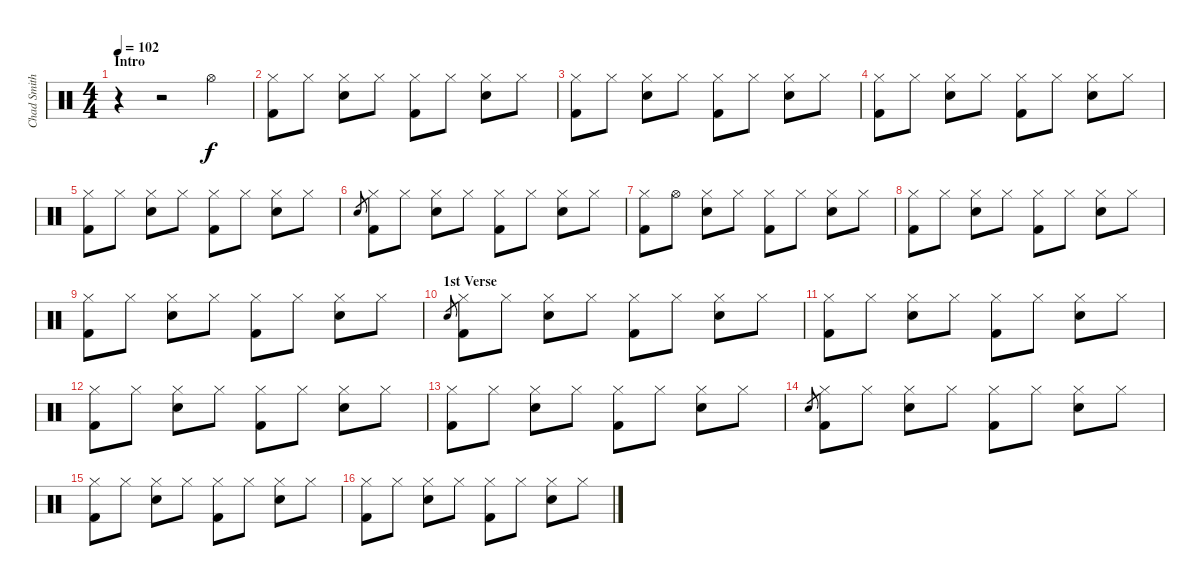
\track ("Chad Smith" "Chad Smith") {instrument percussion}
\staff {score}
\articulation defaults
\ts (4 4)
\section ("" "Intro")
\tempo 102
\clef neutral
\ks c
r.4{dy f} r.2 "Hi-Hat (open)".4 |
("Hi-Hat (closed)" "Kick (hit) 2").8 "Hi-Hat (closed)".8 ("Hi-Hat (closed)" "Electric Snare (hit)").8 "Hi-Hat (closed)".8 ("Hi-Hat (closed)" "Kick (hit) 2").8 "Hi-Hat (closed)".8 ("Hi-Hat (closed)" "Electric Snare (hit)").8 "Hi-Hat (closed)".8 |
("Hi-Hat (closed)" "Kick (hit) 2").8 "Hi-Hat (closed)".8 ("Hi-Hat (closed)" "Electric Snare (hit)").8 "Hi-Hat (closed)".8 ("Hi-Hat (closed)" "Kick (hit) 2").8 "Hi-Hat (closed)".8 ("Hi-Hat (closed)" "Electric Snare (hit)").8 "Hi-Hat (closed)".8 |
("Hi-Hat (closed)" "Kick (hit) 2").8 "Hi-Hat (closed)".8 ("Hi-Hat (closed)" "Electric Snare (hit)").8 "Hi-Hat (closed)".8 ("Hi-Hat (closed)" "Kick (hit) 2").8 "Hi-Hat (closed)".8 ("Hi-Hat (closed)" "Electric Snare (hit)").8 "Hi-Hat (closed)".8 |
("Hi-Hat (closed)" "Kick (hit) 2").8 "Hi-Hat (closed)".8 ("Hi-Hat (closed)" "Electric Snare (hit)").8 "Hi-Hat (closed)".8 ("Hi-Hat (closed)" "Kick (hit) 2").8 "Hi-Hat (closed)".8 ("Hi-Hat (closed)" "Electric Snare (hit)").8 "Hi-Hat (closed)".8 |
"Electric Snare (hit)".8{gr} ("Hi-Hat (closed)" "Kick (hit) 2").8 "Hi-Hat (closed)".8 ("Hi-Hat (closed)" "Electric Snare (hit)").8 "Hi-Hat (closed)".8 ("Hi-Hat (closed)" "Kick (hit) 2").8 "Hi-Hat (closed)".8 ("Hi-Hat (closed)" "Electric Snare (hit)").8 "Hi-Hat (closed)".8 |
("Hi-Hat (closed)" "Kick (hit) 2").8 "Hi-Hat (open)".8 ("Hi-Hat (closed)" "Electric Snare (hit)").8 "Hi-Hat (closed)".8 ("Hi-Hat (closed)" "Kick (hit) 2").8 "Hi-Hat (closed)".8 ("Hi-Hat (closed)" "Electric Snare (hit)").8 "Hi-Hat (closed)".8 |
("Hi-Hat (closed)" "Kick (hit) 2").8 "Hi-Hat (closed)".8 ("Hi-Hat (closed)" "Electric Snare (hit)").8 "Hi-Hat (closed)".8 ("Hi-Hat (closed)" "Kick (hit) 2").8 "Hi-Hat (closed)".8 ("Hi-Hat (closed)" "Electric Snare (hit)").8 "Hi-Hat (closed)".8 |
("Hi-Hat (closed)" "Kick (hit) 2").8 "Hi-Hat (closed)".8 ("Hi-Hat (closed)" "Electric Snare (hit)").8 "Hi-Hat (closed)".8 ("Hi-Hat (closed)" "Kick (hit) 2").8 "Hi-Hat (closed)".8 ("Hi-Hat (closed)" "Electric Snare (hit)").8 "Hi-Hat (closed)".8 |
\section ("" "1st Verse")
"Electric Snare (hit)".8{gr} ("Hi-Hat (closed)" "Kick (hit) 2").8 "Hi-Hat (closed)".8 ("Hi-Hat (closed)" "Electric Snare (hit)").8 "Hi-Hat (closed)".8 ("Hi-Hat (closed)" "Kick (hit) 2").8 "Hi-Hat (closed)".8 ("Hi-Hat (closed)" "Electric Snare (hit)").8 "Hi-Hat (closed)".8 |
("Hi-Hat (closed)" "Kick (hit) 2").8 "Hi-Hat (closed)".8 ("Hi-Hat (closed)" "Electric Snare (hit)").8 "Hi-Hat (closed)".8 ("Hi-Hat (closed)" "Kick (hit) 2").8 "Hi-Hat (closed)".8 ("Hi-Hat (closed)" "Electric Snare (hit)").8 "Hi-Hat (closed)".8 |
("Hi-Hat (closed)" "Kick (hit) 2").8 "Hi-Hat (closed)".8 ("Hi-Hat (closed)" "Electric Snare (hit)").8 "Hi-Hat (closed)".8 ("Hi-Hat (closed)" "Kick (hit) 2").8 "Hi-Hat (closed)".8 ("Hi-Hat (closed)" "Electric Snare (hit)").8 "Hi-Hat (closed)".8 |
("Hi-Hat (closed)" "Kick (hit) 2").8 "Hi-Hat (closed)".8 ("Hi-Hat (closed)" "Electric Snare (hit)").8 "Hi-Hat (closed)".8 ("Hi-Hat (closed)" "Kick (hit) 2").8 "Hi-Hat (closed)".8 ("Hi-Hat (closed)" "Electric Snare (hit)").8 "Hi-Hat (closed)".8 |
"Electric Snare (hit)".8{gr} ("Hi-Hat (closed)" "Kick (hit) 2").8 "Hi-Hat (closed)".8 ("Hi-Hat (closed)" "Electric Snare (hit)").8 "Hi-Hat (closed)".8 ("Hi-Hat (closed)" "Kick (hit) 2").8 "Hi-Hat (closed)".8 ("Hi-Hat (closed)" "Electric Snare (hit)").8 "Hi-Hat (closed)".8 |
("Hi-Hat (closed)" "Kick (hit) 2").8 "Hi-Hat (closed)".8 ("Hi-Hat (closed)" "Electric Snare (hit)").8 "Hi-Hat (closed)".8 ("Hi-Hat (closed)" "Kick (hit) 2").8 "Hi-Hat (closed)".8 ("Hi-Hat (closed)" "Electric Snare (hit)").8 "Hi-Hat (closed)".8 |
("Hi-Hat (closed)" "Kick (hit) 2").8 "Hi-Hat (closed)".8 ("Hi-Hat (closed)" "Electric Snare (hit)").8 "Hi-Hat (closed)".8 ("Hi-Hat (closed)" "Kick (hit) 2").8 "Hi-Hat (closed)".8 ("Hi-Hat (closed)" "Electric Snare (hit)").8 "Hi-Hat (closed)".8
